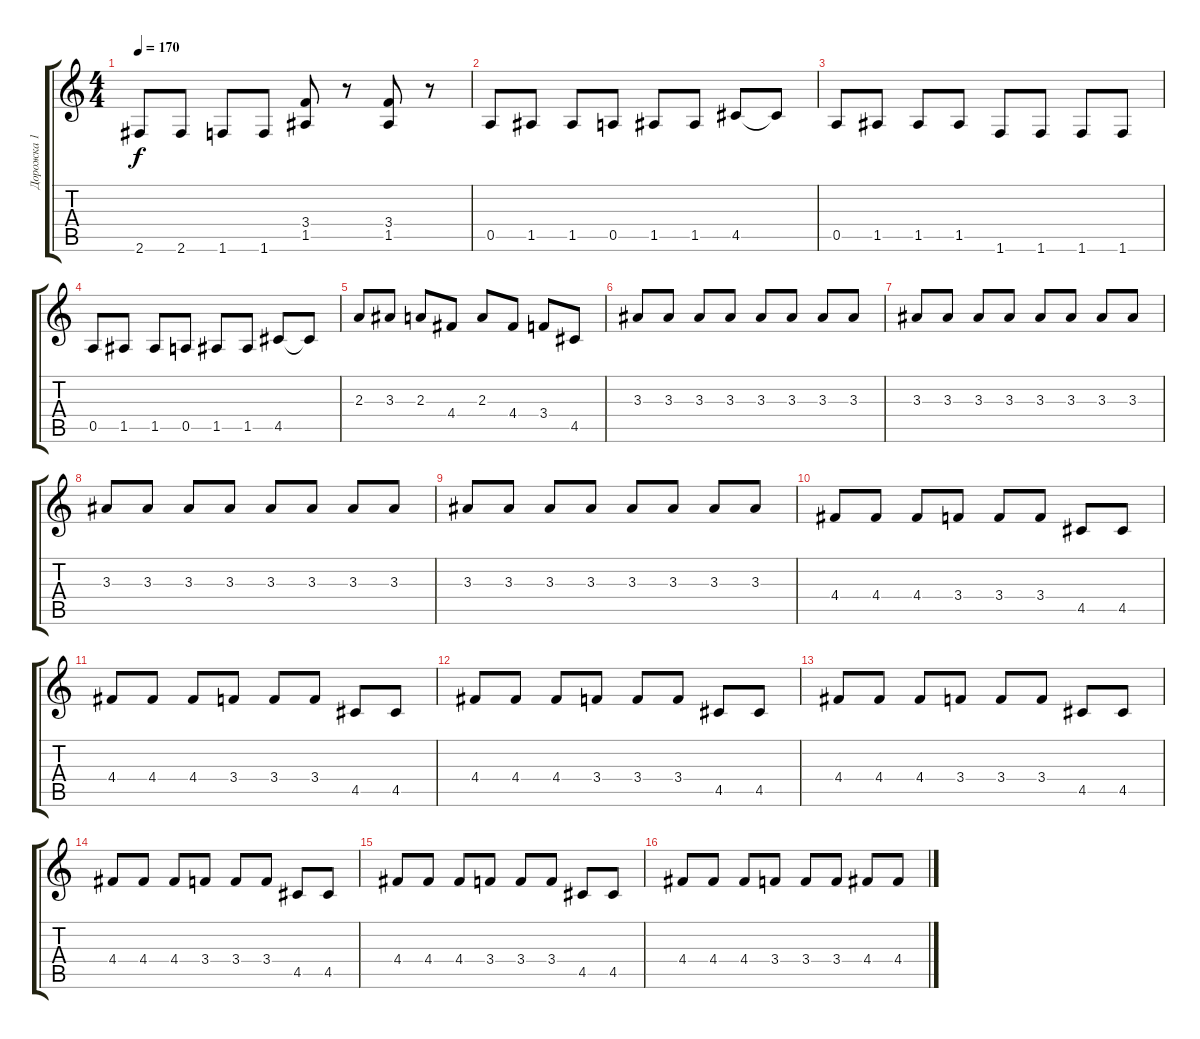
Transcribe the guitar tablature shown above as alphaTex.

\track ("Дорожка 1" "Дорожка 1") {instrument distortionguitar}
\staff {score tabs}
\tuning (E4 B3 G3 D3 A2 E2) {hide}
\ts (4 4)
\tempo 170
\clef g2
\ks c
2.6.8{dy f} 2.6.8 1.6.8 1.6.8 (3.4 1.5).8 r.8 (3.4 1.5).8 r.8 |
0.5.8 1.5.8 1.5.8 0.5.8 1.5.8 1.5.8 4.5.8 4.5{t}.8 |
0.5.8 1.5.8 1.5.8 1.5.8 1.6.8 1.6.8 1.6.8 1.6.8 |
0.5.8 1.5.8 1.5.8 0.5.8 1.5.8 1.5.8 4.5.8 4.5{t}.8 |
2.3.8 3.3.8 2.3.8 4.4.8 2.3.8 4.4.8 3.4.8 4.5.8 |
3.3.8 3.3.8 3.3.8 3.3.8 3.3.8 3.3.8 3.3.8 3.3.8 |
3.3.8 3.3.8 3.3.8 3.3.8 3.3.8 3.3.8 3.3.8 3.3.8 |
3.3.8 3.3.8 3.3.8 3.3.8 3.3.8 3.3.8 3.3.8 3.3.8 |
3.3.8 3.3.8 3.3.8 3.3.8 3.3.8 3.3.8 3.3.8 3.3.8 |
4.4.8 4.4.8 4.4.8 3.4.8 3.4.8 3.4.8 4.5.8 4.5.8 |
4.4.8 4.4.8 4.4.8 3.4.8 3.4.8 3.4.8 4.5.8 4.5.8 |
4.4.8 4.4.8 4.4.8 3.4.8 3.4.8 3.4.8 4.5.8 4.5.8 |
4.4.8 4.4.8 4.4.8 3.4.8 3.4.8 3.4.8 4.5.8 4.5.8 |
4.4.8 4.4.8 4.4.8 3.4.8 3.4.8 3.4.8 4.5.8 4.5.8 |
4.4.8 4.4.8 4.4.8 3.4.8 3.4.8 3.4.8 4.5.8 4.5.8 |
4.4.8 4.4.8 4.4.8 3.4.8 3.4.8 3.4.8 4.4.8 4.4.8
